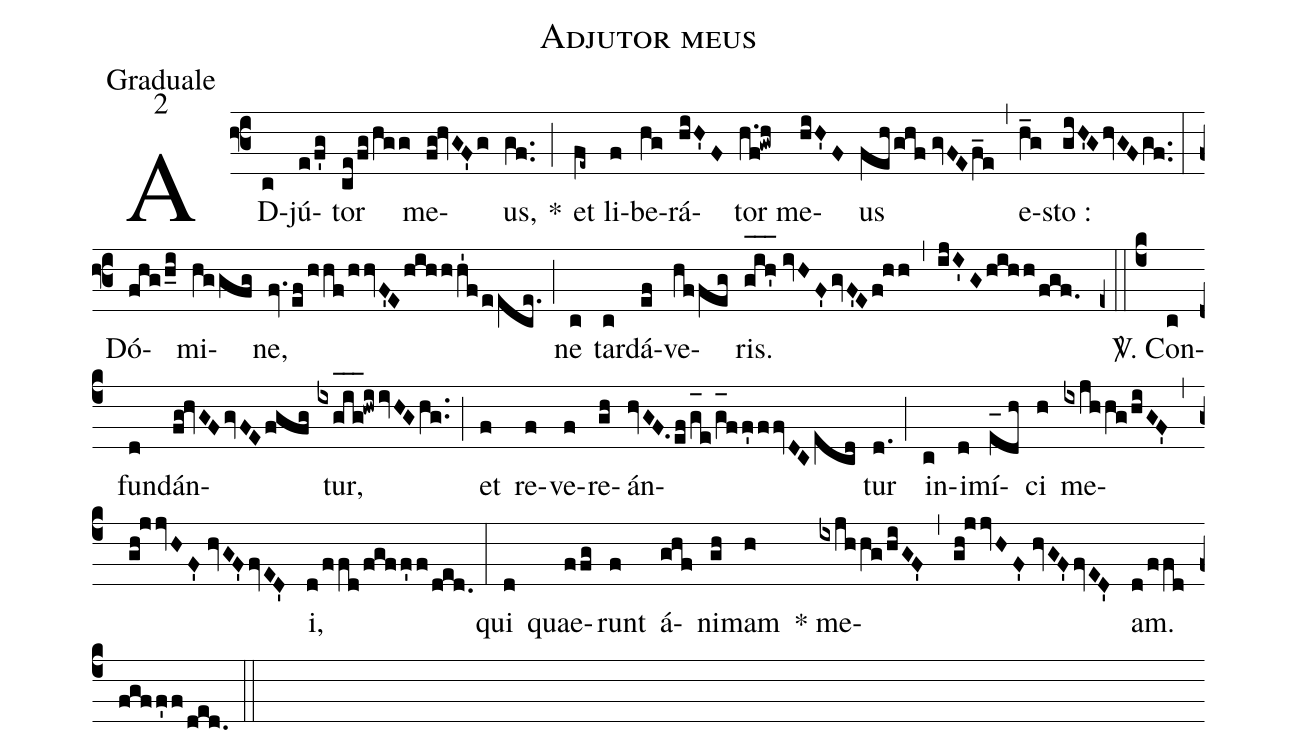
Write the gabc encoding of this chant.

name:Adjutor meus;
office-part:Graduale;
mode:2;
%%
(f3) AD(c)jú(e/f'g)tor(ce/fg/hgg) me(fg!hvGF'g)us,(gf..) *(;) et(fe~) li(f)be(hg)rá(hiH'F)tor(h.f!gwh) me(hiH'F)us(feh/ghf//gvFEf_e) (,) e(h_g)sto :(giH'GhvGFgf..) (:) Dó(fhg/h_i)mi(hggfg)ne,(fv.ef/hhf/hhvF'Ehihhh'1feece.) (;) ne(c) tar(c)dá(ef)ve(hffeg)ris.(g_[oh:h]i_[oh:h]h'_[oh:h]//ivHF'gvF'Ef!hh) (,) (ijI'Ghihh/fgf.) (e+::c4)
<sp>V/</sp>. Con(c)fun(d)dán(fg!hvGFgvFEfgfg)tur,(ixg_[oh:h]i_[oh:h]g_[oh:h]!hwiivHGhg..) (;) et(f) re(f)ve(f)re(gh)án(hvGF.ef/g_[oh:h]e/g_[oh:h]ff'ffvDCecd)tur(d.) (;) in(c)i(d)mí(e_[oh:h]dh)ci(h) me(ixjhhg/hiGF')(,)(gh!jjvHF'//hvGF'fvED')i,(d/ffd/fgff'f/ded.) (:) qui(d) quae(ffg)runt(f) á(ghf)ni(gh)mam(h) * me(ixjhhg/hiGF')(,)(gh!jjvHF'//hvGF'fvED')am.(d/ffd/fgff'f/ded.) (::)
